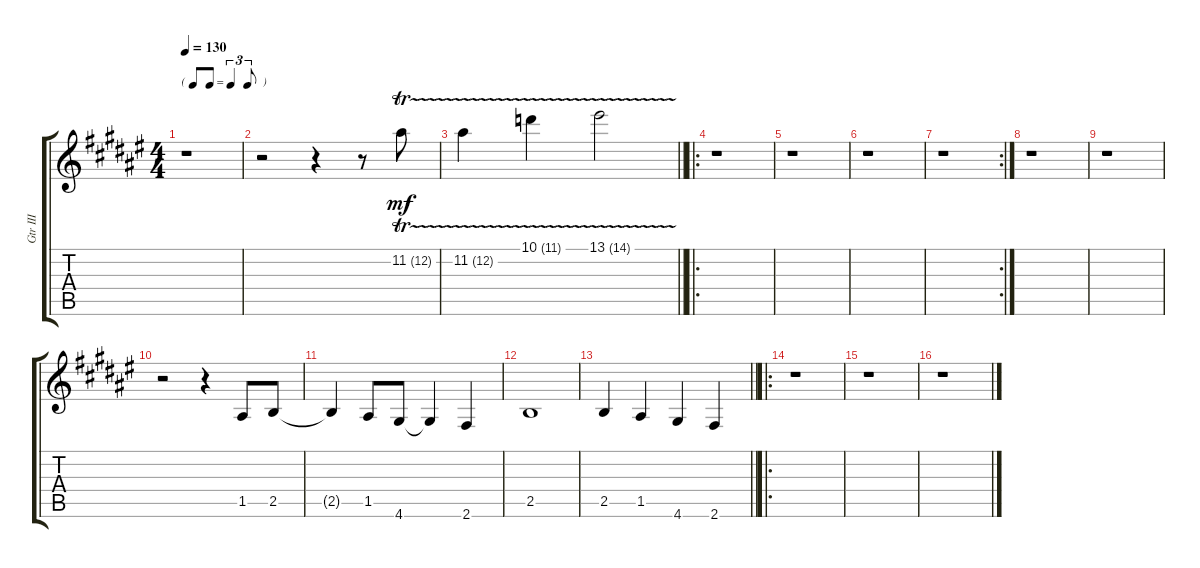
\track ("Gtr III" "Gtr III") {instrument overdrivenguitar}
\staff {score tabs}
\tuning (E4 B3 G3 D3 A2 E2) {hide}
\ts (4 4)
\tf triplet8th
\tempo 130
\clef g2
\ks f#
r.1{dy mf} |
r.2 r.4 r.8 11.2{tr (12 32)}.8 |
\barLineRight lightlight
11.2{tr (12 32)}.4 10.1{tr (11 32)}.4 13.1{tr (14 32)}.2 |
\ro
r.1 |
r.1 |
r.1 |
\rc 2
r.1 |
r.1 |
r.1 |
r.2 r.4 1.5.8 2.5.8 |
2.5{t}.4 1.5.8 4.6.8 4.6{t}.4 2.6.4 |
2.5.1 |
\barLineRight lightlight
2.5.4 1.5.4 4.6.4 2.6.4 |
\ro
r.1 |
r.1 |
r.1
